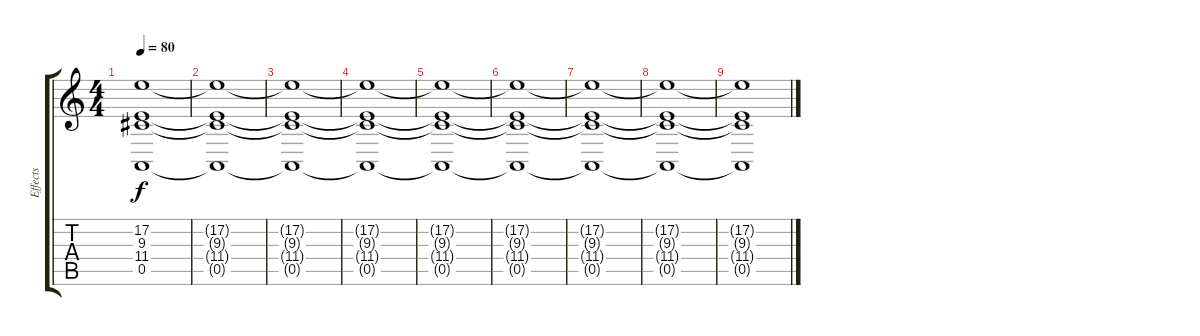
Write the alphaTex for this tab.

\track ("Effects" "Effects") {instrument pad3polysynth}
\staff {score tabs}
\tuning (E4 B3 G3 D3 A2 E2) {hide}
\ts (4 4)
\tempo 80
\clef g2
\ks c
(17.2{t} 9.3{t} 11.4{t} 0.5{t}).1{dy f} |
(17.2{t} 9.3{t} 11.4{t} 0.5{t}).1 |
(17.2{t} 9.3{t} 11.4{t} 0.5{t}).1 |
(17.2{t} 9.3{t} 11.4{t} 0.5{t}).1 |
(17.2{t} 9.3{t} 11.4{t} 0.5{t}).1 |
(17.2{t} 9.3{t} 11.4{t} 0.5{t}).1 |
(17.2{t} 9.3{t} 11.4{t} 0.5{t}).1 |
(17.2{t} 9.3{t} 11.4{t} 0.5{t}).1 |
(17.2{t} 9.3{t} 11.4{t} 0.5{t}).1
